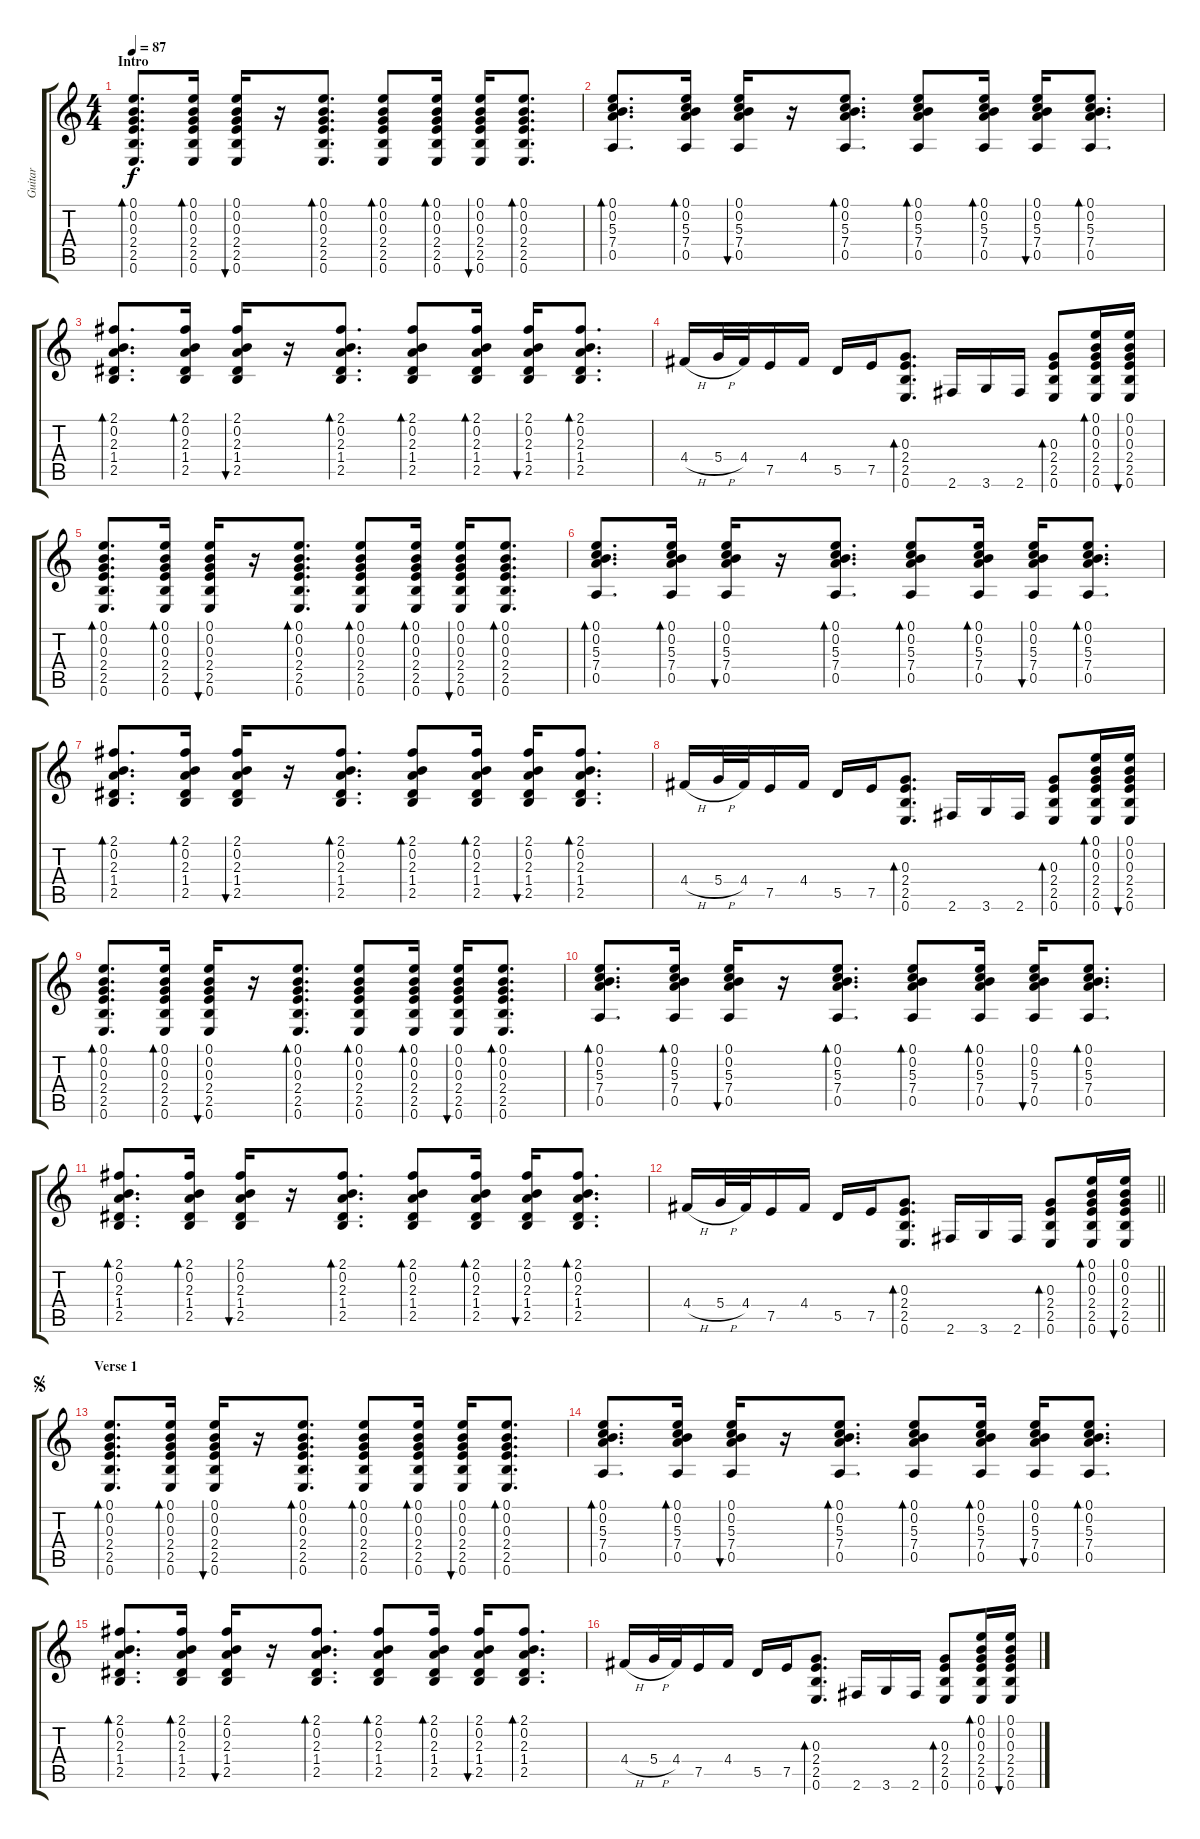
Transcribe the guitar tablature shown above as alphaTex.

\track ("Guitar" "Guitar") {instrument acousticguitarnylon}
\staff {score tabs}
\tuning (E4 B3 G3 D3 A2 E2) {hide}
\ts (4 4)
\section ("" "Intro")
\tempo 87
\clef g2
\ks c
(0.1 0.2 0.3 2.4 2.5 0.6).8{d bd 60 dy f volume 0 instrument acousticguitarnylon} (0.1 0.2 0.3 2.4 2.5 0.6).16{bd 60 volume 5} (0.1 0.2 0.3 2.4 2.5 0.6).16{bu 60} r.16 (0.1 0.2 0.3 2.4 2.5 0.6).8{d bd 60} (0.1 0.2 0.3 2.4 2.5 0.6).8{bd 60} (0.1 0.2 0.3 2.4 2.5 0.6).16{bd 60} (0.1 0.2 0.3 2.4 2.5 0.6).16{bu 60} (0.1 0.2 0.3 2.4 2.5 0.6).8{d bd 60} |
(0.1 0.2 5.3 7.4 0.5).8{d bd 60} (0.1 0.2 5.3 7.4 0.5).16{bd 60} (0.1 0.2 5.3 7.4 0.5).16{bu 60} r.16 (0.1 0.2 5.3 7.4 0.5).8{d bd 60} (0.1 0.2 5.3 7.4 0.5).8{bd 60} (0.1 0.2 5.3 7.4 0.5).16{bd 60} (0.1 0.2 5.3 7.4 0.5).16{bu 60} (0.1 0.2 5.3 7.4 0.5).8{d bd 60} |
(2.1 0.2 2.3 1.4 2.5).8{d bd 60 volume 8} (2.1 0.2 2.3 1.4 2.5).16{bd 60} (2.1 0.2 2.3 1.4 2.5).16{bu 60} r.16 (2.1 0.2 2.3 1.4 2.5).8{d bd 60} (2.1 0.2 2.3 1.4 2.5).8{bd 60} (2.1 0.2 2.3 1.4 2.5).16{bd 60} (2.1 0.2 2.3 1.4 2.5).16{bu 60} (2.1 0.2 2.3 1.4 2.5).8{d bd 60} |
4.4{h}.16 5.4{h}.32 4.4.32 7.5.16 4.4.16 5.5.16 7.5.16 (0.3 2.4 2.5 0.6).8{d bd 60} 2.6.16 3.6.16 2.6.16 (0.3 2.4 2.5 0.6).8{bd 60} (0.1 0.2 0.3 2.4 2.5 0.6).16{bd 60} (0.1 0.2 0.3 2.4 2.5 0.6).16{bu 60} |
(0.1 0.2 0.3 2.4 2.5 0.6).8{d bd 60 volume 10} (0.1 0.2 0.3 2.4 2.5 0.6).16{bd 60} (0.1 0.2 0.3 2.4 2.5 0.6).16{bu 60} r.16 (0.1 0.2 0.3 2.4 2.5 0.6).8{d bd 60} (0.1 0.2 0.3 2.4 2.5 0.6).8{bd 60} (0.1 0.2 0.3 2.4 2.5 0.6).16{bd 60} (0.1 0.2 0.3 2.4 2.5 0.6).16{bu 60} (0.1 0.2 0.3 2.4 2.5 0.6).8{d bd 60} |
(0.1 0.2 5.3 7.4 0.5).8{d bd 60} (0.1 0.2 5.3 7.4 0.5).16{bd 60} (0.1 0.2 5.3 7.4 0.5).16{bu 60} r.16 (0.1 0.2 5.3 7.4 0.5).8{d bd 60} (0.1 0.2 5.3 7.4 0.5).8{bd 60} (0.1 0.2 5.3 7.4 0.5).16{bd 60} (0.1 0.2 5.3 7.4 0.5).16{bu 60} (0.1 0.2 5.3 7.4 0.5).8{d bd 60} |
(2.1 0.2 2.3 1.4 2.5).8{d bd 60 volume 14} (2.1 0.2 2.3 1.4 2.5).16{bd 60} (2.1 0.2 2.3 1.4 2.5).16{bu 60} r.16 (2.1 0.2 2.3 1.4 2.5).8{d bd 60} (2.1 0.2 2.3 1.4 2.5).8{bd 60} (2.1 0.2 2.3 1.4 2.5).16{bd 60} (2.1 0.2 2.3 1.4 2.5).16{bu 60} (2.1 0.2 2.3 1.4 2.5).8{d bd 60} |
4.4{h}.16 5.4{h}.32 4.4.32 7.5.16 4.4.16 5.5.16 7.5.16 (0.3 2.4 2.5 0.6).8{d bd 60} 2.6.16 3.6.16 2.6.16 (0.3 2.4 2.5 0.6).8{bd 60} (0.1 0.2 0.3 2.4 2.5 0.6).16{bd 60} (0.1 0.2 0.3 2.4 2.5 0.6).16{bu 60} |
(0.1 0.2 0.3 2.4 2.5 0.6).8{d bd 60} (0.1 0.2 0.3 2.4 2.5 0.6).16{bd 60} (0.1 0.2 0.3 2.4 2.5 0.6).16{bu 60} r.16 (0.1 0.2 0.3 2.4 2.5 0.6).8{d bd 60} (0.1 0.2 0.3 2.4 2.5 0.6).8{bd 60} (0.1 0.2 0.3 2.4 2.5 0.6).16{bd 60} (0.1 0.2 0.3 2.4 2.5 0.6).16{bu 60} (0.1 0.2 0.3 2.4 2.5 0.6).8{d bd 60} |
(0.1 0.2 5.3 7.4 0.5).8{d bd 60} (0.1 0.2 5.3 7.4 0.5).16{bd 60} (0.1 0.2 5.3 7.4 0.5).16{bu 60} r.16 (0.1 0.2 5.3 7.4 0.5).8{d bd 60} (0.1 0.2 5.3 7.4 0.5).8{bd 60} (0.1 0.2 5.3 7.4 0.5).16{bd 60} (0.1 0.2 5.3 7.4 0.5).16{bu 60} (0.1 0.2 5.3 7.4 0.5).8{d bd 60} |
(2.1 0.2 2.3 1.4 2.5).8{d bd 60} (2.1 0.2 2.3 1.4 2.5).16{bd 60} (2.1 0.2 2.3 1.4 2.5).16{bu 60} r.16 (2.1 0.2 2.3 1.4 2.5).8{d bd 60} (2.1 0.2 2.3 1.4 2.5).8{bd 60} (2.1 0.2 2.3 1.4 2.5).16{bd 60} (2.1 0.2 2.3 1.4 2.5).16{bu 60} (2.1 0.2 2.3 1.4 2.5).8{d bd 60} |
\barLineRight lightlight
4.4{h}.16 5.4{h}.32 4.4.32 7.5.16 4.4.16 5.5.16 7.5.16 (0.3 2.4 2.5 0.6).8{d bd 60} 2.6.16 3.6.16 2.6.16 (0.3 2.4 2.5 0.6).8{bd 60} (0.1 0.2 0.3 2.4 2.5 0.6).16{bd 60} (0.1 0.2 0.3 2.4 2.5 0.6).16{bu 60} |
\section ("" "Verse 1")
\jump segno
(0.1 0.2 0.3 2.4 2.5 0.6).8{d bd 60} (0.1 0.2 0.3 2.4 2.5 0.6).16{bd 60} (0.1 0.2 0.3 2.4 2.5 0.6).16{bu 60} r.16 (0.1 0.2 0.3 2.4 2.5 0.6).8{d bd 60} (0.1 0.2 0.3 2.4 2.5 0.6).8{bd 60} (0.1 0.2 0.3 2.4 2.5 0.6).16{bd 60} (0.1 0.2 0.3 2.4 2.5 0.6).16{bu 60} (0.1 0.2 0.3 2.4 2.5 0.6).8{d bd 60} |
(0.1 0.2 5.3 7.4 0.5).8{d bd 60} (0.1 0.2 5.3 7.4 0.5).16{bd 60} (0.1 0.2 5.3 7.4 0.5).16{bu 60} r.16 (0.1 0.2 5.3 7.4 0.5).8{d bd 60} (0.1 0.2 5.3 7.4 0.5).8{bd 60} (0.1 0.2 5.3 7.4 0.5).16{bd 60} (0.1 0.2 5.3 7.4 0.5).16{bu 60} (0.1 0.2 5.3 7.4 0.5).8{d bd 60} |
(2.1 0.2 2.3 1.4 2.5).8{d bd 60} (2.1 0.2 2.3 1.4 2.5).16{bd 60} (2.1 0.2 2.3 1.4 2.5).16{bu 60} r.16 (2.1 0.2 2.3 1.4 2.5).8{d bd 60} (2.1 0.2 2.3 1.4 2.5).8{bd 60} (2.1 0.2 2.3 1.4 2.5).16{bd 60} (2.1 0.2 2.3 1.4 2.5).16{bu 60} (2.1 0.2 2.3 1.4 2.5).8{d bd 60} |
4.4{h}.16 5.4{h}.32 4.4.32 7.5.16 4.4.16 5.5.16 7.5.16 (0.3 2.4 2.5 0.6).8{d bd 60} 2.6.16 3.6.16 2.6.16 (0.3 2.4 2.5 0.6).8{bd 60} (0.1 0.2 0.3 2.4 2.5 0.6).16{bd 60} (0.1 0.2 0.3 2.4 2.5 0.6).16{bu 60}
